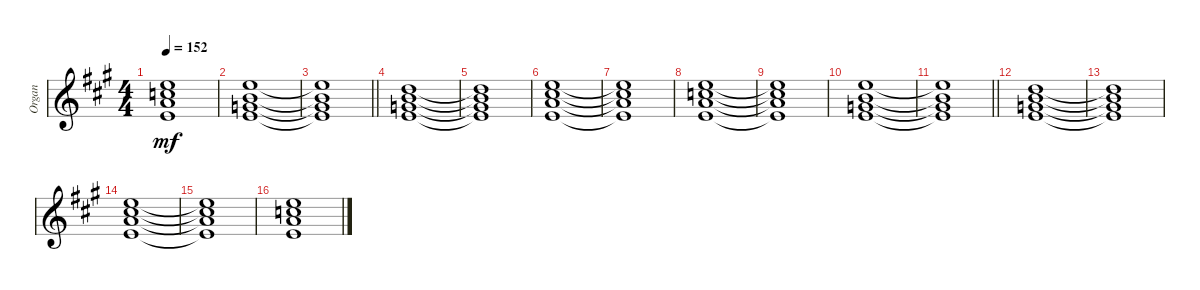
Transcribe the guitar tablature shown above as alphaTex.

\track ("Organ" "Organ") {instrument drawbarorgan}
\staff {score}
\tuning (E4 B3 G3 D3 A2 E2 B1) {hide}
\ts (4 4)
\tempo 152
\clef g2
\ks a
(0.1{t} 10.2{t} 17.3{t} 26.4{t}).1{dy mf} |
(0.1 8.2 16.3 26.4).1 |
\barLineRight lightlight
(0.1{t} 8.2{t} 16.3{t} 26.4{t}).1 |
(0.1 8.2 16.3 24.4).1 |
(0.1{t} 8.2{t} 16.3{t} 24.4{t}).1 |
(0.1 10.2 18.3 26.4).1 |
(0.1{t} 10.2{t} 18.3{t} 26.4{t}).1 |
(0.1 10.2 17.3 26.4).1 |
(0.1{t} 10.2{t} 17.3{t} 26.4{t}).1 |
(0.1 8.2 16.3 26.4).1 |
\barLineRight lightlight
(0.1{t} 8.2{t} 16.3{t} 26.4{t}).1 |
(0.1 8.2 16.3 24.4).1 |
(0.1{t} 8.2{t} 16.3{t} 24.4{t}).1 |
(0.1 10.2 18.3 26.4).1 |
(0.1{t} 10.2{t} 18.3{t} 26.4{t}).1 |
(0.1 10.2 17.3 26.4).1
